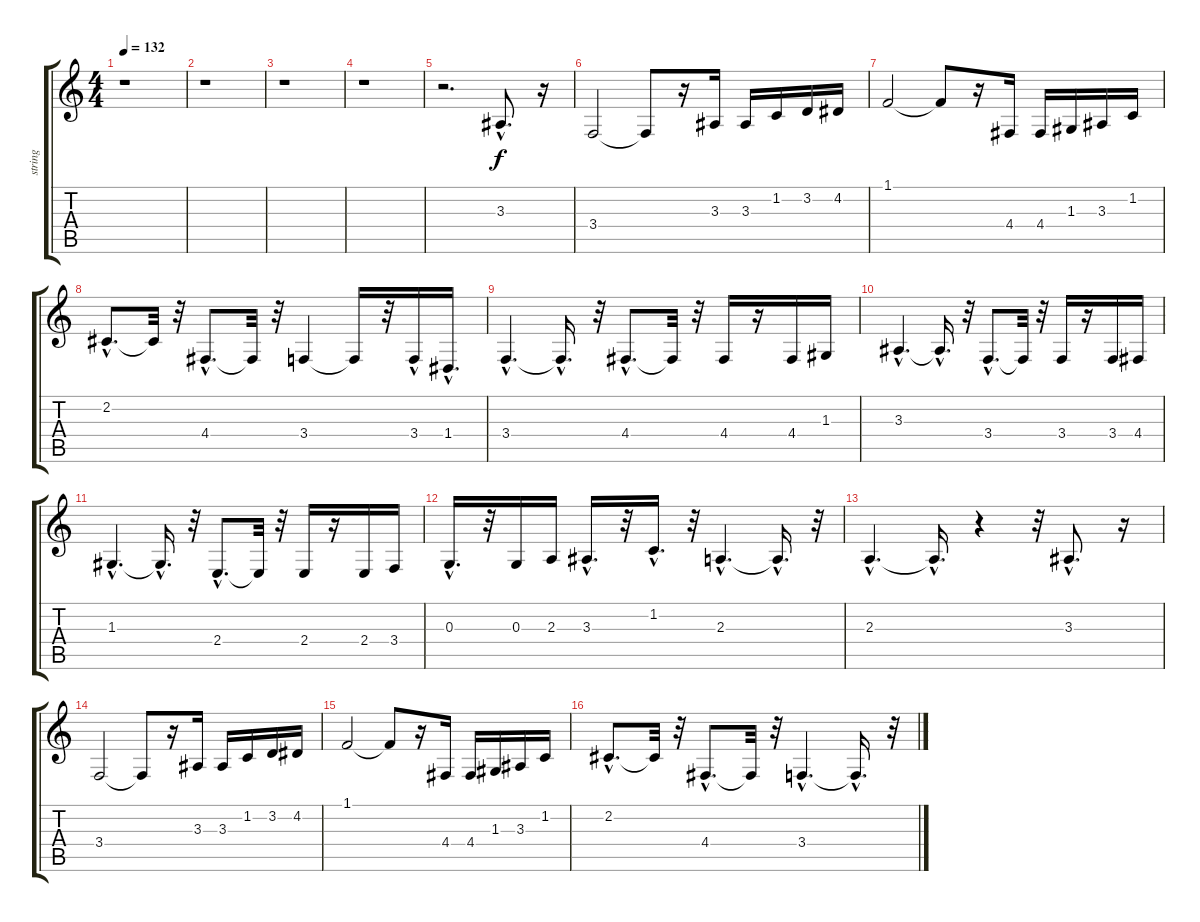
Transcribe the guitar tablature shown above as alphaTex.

\track ("string" "string") {instrument stringensemble1}
\staff {score tabs}
\tuning (E4 B3 G3 D3 A2 E2) {hide}
\ts (4 4)
\tempo 132
\clef g2
\ks c
r.1{dy f instrument stringensemble1} |
r.1 |
r.1 |
r.1 |
r.2{d} 3.3{hac}.8{d} r.16 |
3.4.2 3.4{t}.8 r.16 3.3.16 3.3.16 1.2.16 3.2.16 4.2.16 |
1.1.2 1.1{t}.8 r.16 4.4.16 4.4.16 1.3.16 3.3.16 1.2.16 |
2.2{hac}.8{d} 2.2{t}.32 r.32 4.4{hac}.8{d} 4.4{t}.32 r.32 3.4.4 3.4{t}.16 r.32 3.4{hac}.16 1.4{hac}.16{d} |
3.4{hac}.4{d} 3.4{hac t}.16{d} r.32 4.4{hac}.8{d} 4.4{t}.32 r.32 4.4.16 r.16 4.4.16 1.3.16 |
3.3{hac}.4{d} 3.3{hac t}.16{d} r.32 3.4{hac}.8{d} 3.4{t}.32 r.32 3.4.16 r.16 3.4.16 4.4.16 |
1.3{hac}.4{d} 1.3{hac t}.16{d} r.32 2.4{hac}.8{d} 2.4{t}.32 r.32 2.4.16 r.16 2.4.16 3.4.16 |
0.3{hac}.16{d} r.32 0.3.16 2.3.16 3.3{hac}.16{d} r.32 1.2{hac}.16{d} r.32 2.3{hac}.4{d volume 12} 2.3{hac t}.16{d} r.32 |
2.3{hac}.4{d} 2.3{hac t}.16{d} r.4 r.32 3.3{hac}.8{d volume 14} r.16 |
3.4.2 3.4{t}.8 r.16 3.3.16 3.3.16 1.2.16 3.2.16 4.2.16 |
1.1.2 1.1{t}.8 r.16 4.4.16 4.4.16 1.3.16 3.3.16 1.2.16 |
2.2{hac}.8{d} 2.2{t}.32 r.32 4.4{hac}.8{d} 4.4{t}.32 r.32 3.4{hac}.4{d} 3.4{hac t}.16{d} r.32
